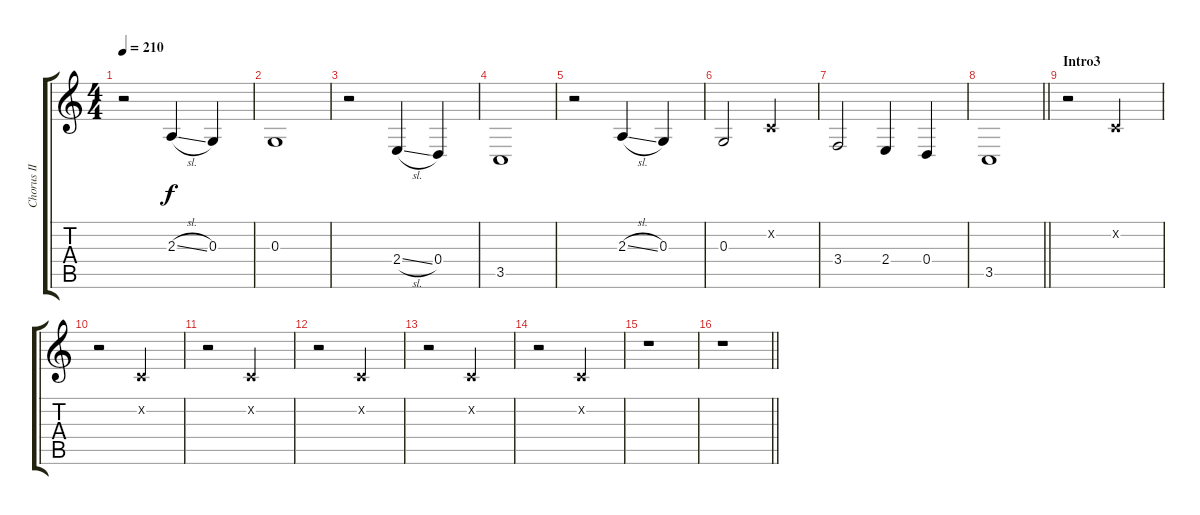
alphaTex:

\track ("Chorus II" "Chorus II") {instrument voiceoohs}
\staff {score tabs}
\tuning (E4 B3 G3 D3 A2 E2) {hide}
\ts (4 4)
\tempo 210
\clef g2
\ks c
r.2{dy f} 2.3{sl}.4 0.3.4 |
0.3.1 |
r.2 2.4{sl}.4 0.4.4 |
3.5.1 |
r.2 2.3{sl}.4 0.3.4 |
0.3.2 1.2{x}.2 |
3.4.2 2.4.4 0.4.4 |
\barLineRight lightlight
3.5.1 |
\section ("" "Intro3")
r.2 1.2{x}.2 |
r.2 1.2{x}.2 |
r.2 1.2{x}.2 |
r.2 1.2{x}.2 |
r.2 1.2{x}.2 |
r.2 1.2{x}.2 |
r.1 |
\barLineRight lightlight
r.1
